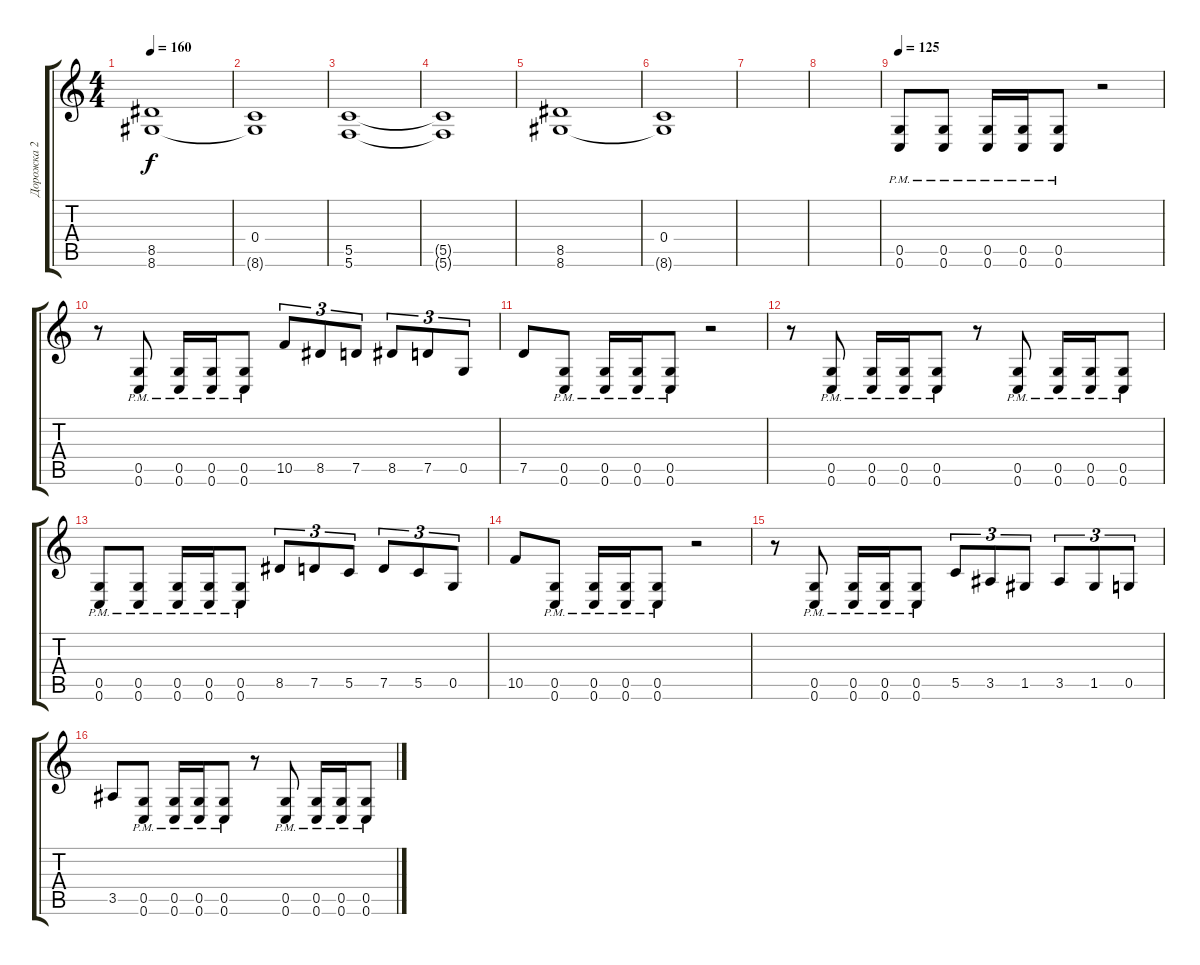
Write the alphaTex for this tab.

\track ("Дорожка 2" "Дорожка 2") {instrument overdrivenguitar}
\staff {score tabs}
\tuning (D4 A3 F3 C3 G2 C2) {hide}
\ts (4 4)
\tempo 160
\clef g2
\ks c
(8.5 8.6).1{dy f} |
(0.4 8.6{t}).1 |
(5.5 5.6).1 |
(5.5{t} 5.6{t}).1 |
(8.5 8.6).1 |
(0.4 8.6{t}).1 |
|
|
\tempo 125
(0.5{pm} 0.6{pm}).8 (0.5{pm} 0.6{pm}).8 (0.5{pm} 0.6{pm}).16 (0.5{pm} 0.6{pm}).16 (0.5{pm} 0.6{pm}).8 r.2 |
r.8 (0.5{pm} 0.6{pm}).8 (0.5{pm} 0.6{pm}).16 (0.5{pm} 0.6{pm}).16 (0.5{pm} 0.6{pm}).8 10.5.8{tu (3 2)} 8.5.8{tu (3 2)} 7.5.8{tu (3 2)} 8.5.8{tu (3 2)} 7.5.8{tu (3 2)} 0.5.8{tu (3 2)} |
7.5.8 (0.5{pm} 0.6{pm}).8 (0.5{pm} 0.6{pm}).16 (0.5{pm} 0.6{pm}).16 (0.5{pm} 0.6{pm}).8 r.2 |
r.8 (0.5{pm} 0.6{pm}).8 (0.5{pm} 0.6{pm}).16 (0.5{pm} 0.6{pm}).16 (0.5{pm} 0.6{pm}).8 r.8 (0.5{pm} 0.6{pm}).8 (0.5{pm} 0.6{pm}).16 (0.5{pm} 0.6{pm}).16 (0.5{pm} 0.6{pm}).8 |
(0.5{pm} 0.6{pm}).8 (0.5{pm} 0.6{pm}).8 (0.5{pm} 0.6{pm}).16 (0.5{pm} 0.6{pm}).16 (0.5{pm} 0.6{pm}).8 8.5.8{tu (3 2)} 7.5.8{tu (3 2)} 5.5.8{tu (3 2)} 7.5.8{tu (3 2)} 5.5.8{tu (3 2)} 0.5.8{tu (3 2)} |
10.5.8 (0.5{pm} 0.6{pm}).8 (0.5{pm} 0.6{pm}).16 (0.5{pm} 0.6{pm}).16 (0.5{pm} 0.6{pm}).8 r.2 |
r.8 (0.5{pm} 0.6{pm}).8 (0.5{pm} 0.6{pm}).16 (0.5{pm} 0.6{pm}).16 (0.5{pm} 0.6{pm}).8 5.5.8{tu (3 2)} 3.5.8{tu (3 2)} 1.5.8{tu (3 2)} 3.5.8{tu (3 2)} 1.5.8{tu (3 2)} 0.5.8{tu (3 2)} |
3.5.8 (0.5{pm} 0.6{pm}).8 (0.5{pm} 0.6{pm}).16 (0.5{pm} 0.6{pm}).16 (0.5{pm} 0.6{pm}).8 r.8 (0.5{pm} 0.6{pm}).8 (0.5{pm} 0.6{pm}).16 (0.5{pm} 0.6{pm}).16 (0.5{pm} 0.6{pm}).8
